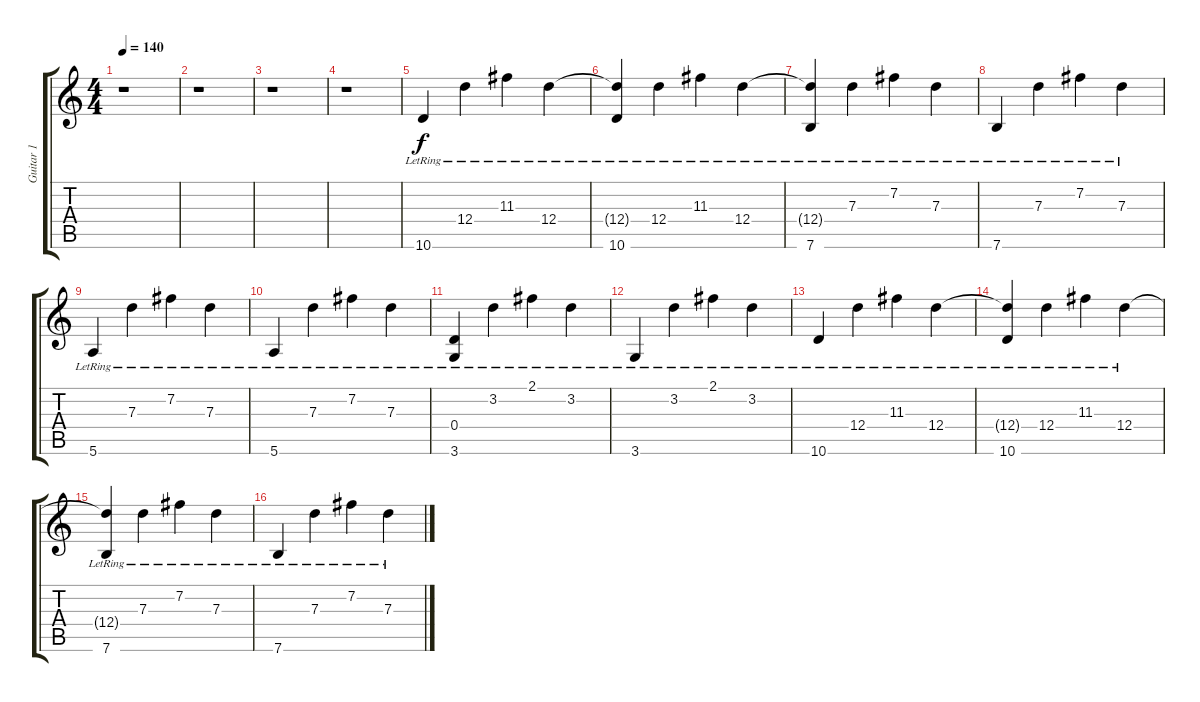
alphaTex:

\track ("Guitar 1" "Guitar 1") {instrument overdrivenguitar}
\staff {score tabs}
\tuning (E4 B3 G3 D3 A2 E2) {hide}
\ts (4 4)
\tempo 140
\clef g2
\ks c
r.1{dy f} |
r.1 |
r.1 |
r.1 |
10.6{lr}.4{instrument overdrivenguitar} 12.4{lr}.4 11.3{lr}.4 12.4{lr}.4 |
(12.4{t} 10.6{lr}).4 12.4{lr}.4 11.3{lr}.4 12.4{lr}.4 |
(12.4{t} 7.6{lr}).4 7.3{lr}.4 7.2{lr}.4 7.3{lr}.4 |
7.6{lr}.4 7.3{lr}.4 7.2{lr}.4 7.3{lr}.4 |
5.6{lr}.4 7.3{lr}.4 7.2{lr}.4 7.3{lr}.4 |
5.6{lr}.4 7.3{lr}.4 7.2{lr}.4 7.3{lr}.4 |
(0.4 3.6{lr}).4 3.2{lr}.4 2.1{lr}.4 3.2{lr}.4 |
3.6{lr}.4 3.2{lr}.4 2.1{lr}.4 3.2{lr}.4 |
10.6{lr}.4 12.4{lr}.4 11.3{lr}.4 12.4{lr}.4 |
(12.4{t} 10.6{lr}).4 12.4{lr}.4 11.3{lr}.4 12.4{lr}.4 |
(12.4{t} 7.6{lr}).4 7.3{lr}.4 7.2{lr}.4 7.3{lr}.4 |
7.6{lr}.4 7.3{lr}.4 7.2{lr}.4 7.3{lr}.4
